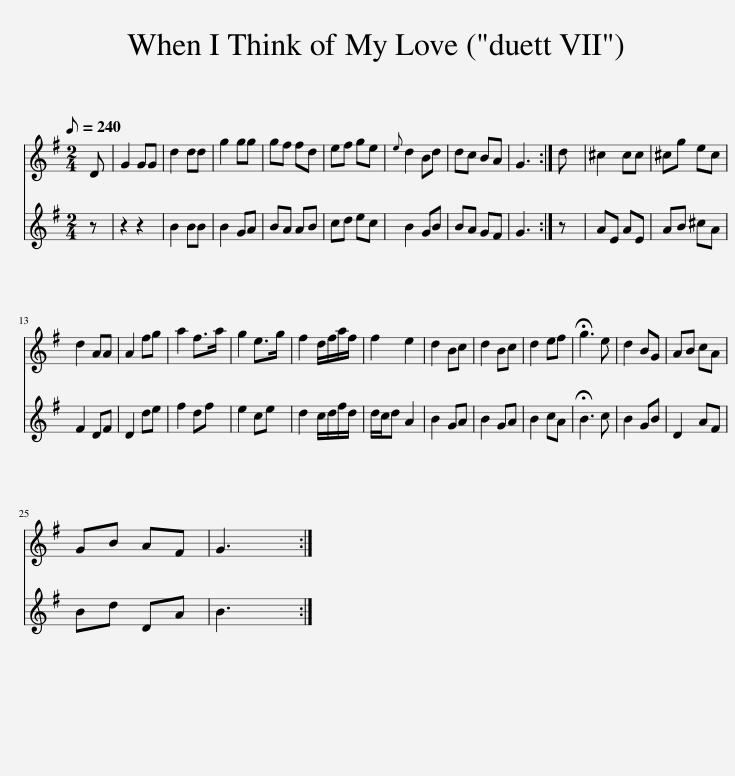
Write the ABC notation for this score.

X:1
%%score 1 2
L:1/8
Q:1/8=240
M:2/4
I:linebreak $
K:G
V:1 treble
V:2 treble
V:1
 D | G2 GG | d2 dd | g2 gg | gf fd | %5
 ef ge |{e} d2 Bd | dc BA | G3 :| d | %10
 ^c2 cc | ^cg ec |$ d2 AA | A2 fg | a2 f>a | %15
 g2 e>g | f2 d/f/a/f/ | f2 e2 | d2 Bc | d2 Bc | %20
 d2 ef | !fermata!g3 e | d2 BG | AB cA |$ GB AF | %25
 G3 :| %26
V:2
 z | z2 z2 | B2 BB | B2 GA | BA AB | %5
 cd ec | B2 GB | BA GF | G3 :| z | %10
 AE AE | AB ^cA |$ F2 DF | D2 de | f2 df | %15
 e2 ce | d2 c/d/f/d/ | d/c/d A2 | B2 GA | B2 GA | %20
 B2 cA | !fermata!B3 c | B2 GB | D2 AF |$ Bd DA | %25
 B3 :| %26
